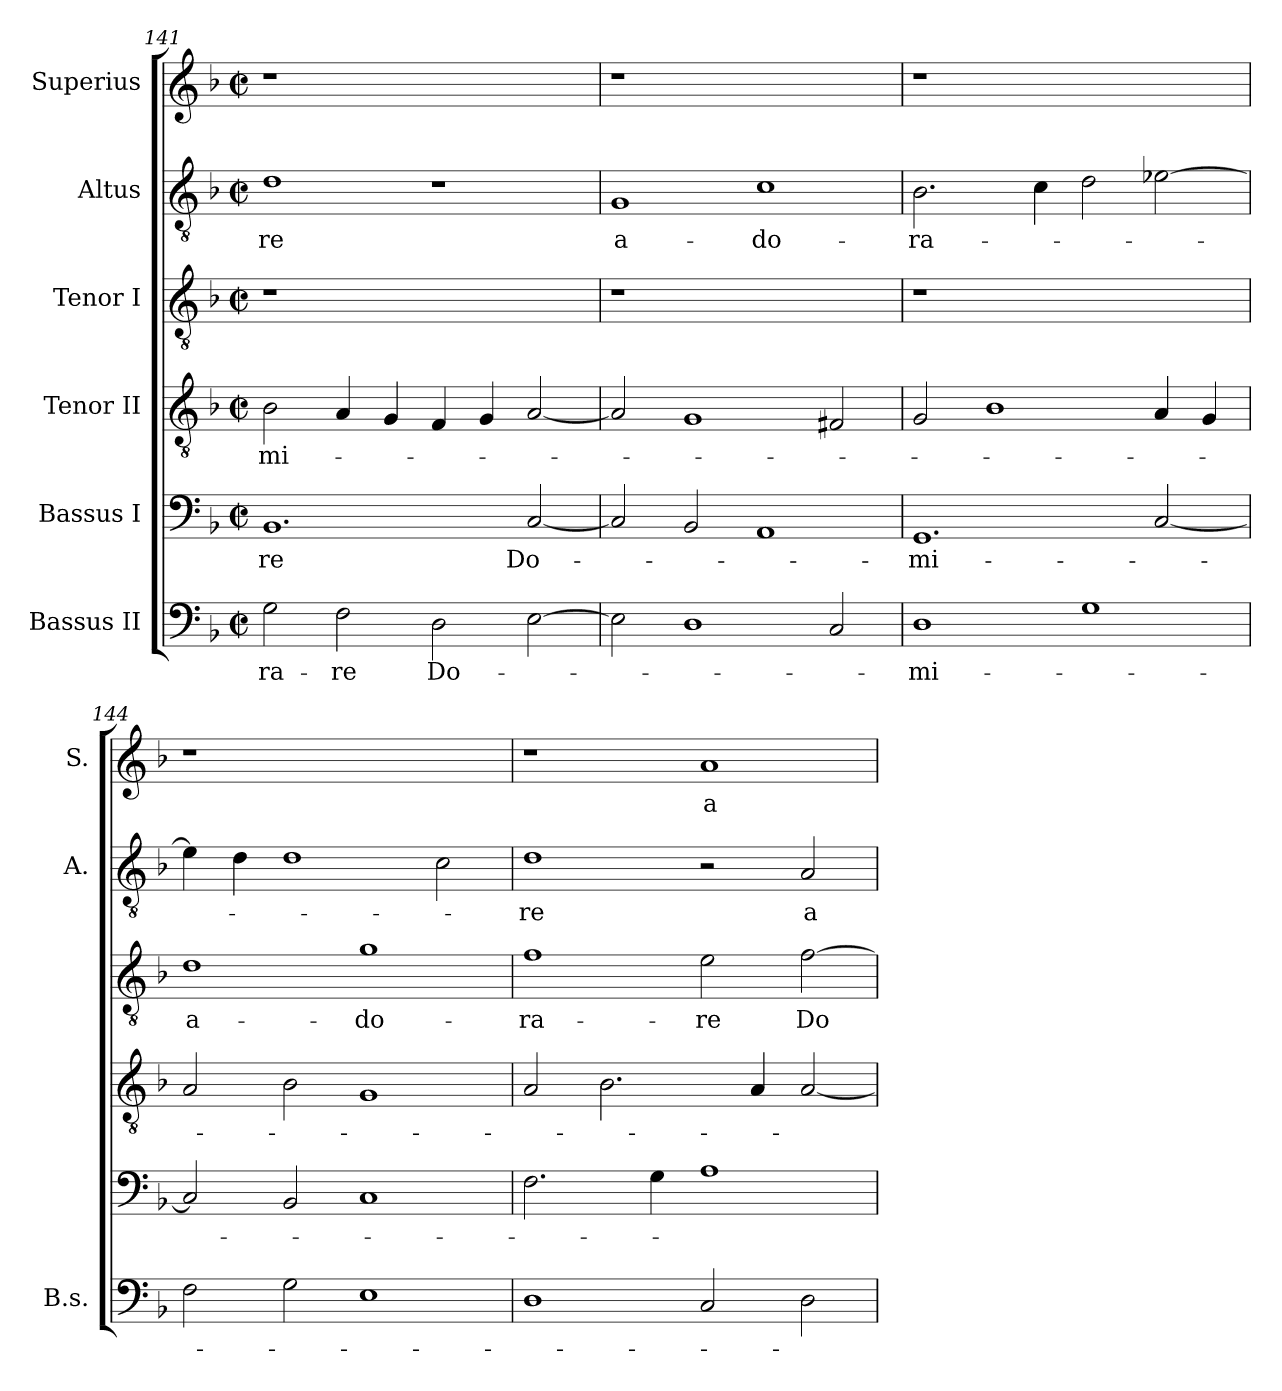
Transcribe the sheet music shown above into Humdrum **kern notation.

**kern	**text	**kern	**text	**kern	**text	**kern	**text	**kern	**text	**kern	**text
*part6	*part6	*part5	*part5	*part4	*part4	*part3	*part3	*part2	*part2	*part1	*part1
*staff6	*staff6	*staff5	*staff5	*staff4	*staff4	*staff3	*staff3	*staff2	*staff2	*staff1	*staff1
*I"Bassus II	*	*I"Bassus I	*	*I"Tenor II	*	*I"Tenor I	*	*I"Altus	*	*I"Superius	*
*I'B.s.	*	*	*	*	*	*	*	*I'A.	*	*I'S.	*
*clefF4	*	*clefF4	*	*clefGv2	*	*clefGv2	*	*clefGv2	*	*clefG2	*
*	*	*	*	*ITrd7c12	*	*ITrd7c12	*	*ITrd7c12	*	*	*
*k[b-]	*	*k[b-]	*	*k[b-]	*	*k[b-]	*	*k[b-]	*	*k[b-]	*
*F:	*	*F:	*	*F:	*	*F:	*	*F:	*	*F:	*
*M2/2	*	*M2/2	*	*M2/2	*	*M2/2	*	*M2/2	*	*M2/2	*
*met(c|)	*	*met(c|)	*	*met(c|)	*	*met(c|)	*	*met(c|)	*	*met(c|)	*
=141	=141	=141	=141	=141	=141	=141	=141	=141	=141	=141	=141
!	!LO:LY:b:color=#000000	!	!	!	!	!	!	!	!	!	!
!	!	!	!LO:LY:b:color=#000000	!	!	!	!	!	!	!	!
!	!	!	!	!	!LO:LY:b:color=#000000	!LO:N:vis=1	!	!	!	!	!
!	!	!	!	!	!	!	!	!	!LO:LY:b:color=#000000	!LO:N:vis=1	!
2Gi\	-ra-	1.BB-i	-re	2BB-i\	-mi-	1r	.	1Di	-re	1r	.
!	!LO:LY:b:color=#000000	!	!	!	!	!	!	!	!	!	!
2Fi\	-re	.	.	4AAi/	.	.	.	.	.	.	.
.	.	.	.	4GGi/	.	.	.	.	.	.	.
!	!LO:LY:b:color=#000000	!	!	!	!	!	!	!	!	!	!
2Di\	Do-	.	.	4FFi/	.	1ryy	.	1r	.	1ryy	.
.	.	.	.	4GGi/	.	.	.	.	.	.	.
!	!	!	!LO:LY:b:color=#000000	!	!	!	!	!	!	!	!
[>2Ei\	.	[<2Ci/	Do-	[<2AAi/	.	.	.	.	.	.	.
=142	=142	=142	=142	=142	=142	=142	=142	=142	=142	=142	=142
!	!	!	!	!	!	!LO:N:vis=1	!	!	!	!	!
!	!	!	!	!	!	!	!	!	!LO:LY:b:color=#000000	!LO:N:vis=1	!
2Ei\]	.	2Ci/]	.	2AAi/]	.	1r	.	1GGi	a-	1r	.
1Di	.	2BB-i/	.	1GGi	.	.	.	.	.	.	.
!	!	!	!	!	!	!	!	!	!LO:LY:b:color=#000000	!	!
.	.	1AAi	.	.	.	1ryy	.	1Ci	-do-	1ryy	.
2Ci/	.	.	.	2FF#Xi/	.	.	.	.	.	.	.
=143	=143	=143	=143	=143	=143	=143	=143	=143	=143	=143	=143
!	!LO:LY:b:color=#000000	!	!	!	!	!	!	!	!	!	!
!	!	!	!LO:LY:b:color=#000000	!	!	!LO:N:vis=1	!	!	!	!	!
!	!	!	!	!	!	!	!	!	!LO:LY:b:color=#000000	!LO:N:vis=1	!
1Di	-mi-	1.GGi	-mi-	2GGi/	.	1r	.	2.BB-i\	-ra-	1r	.
.	.	.	.	1BB-i	.	.	.	.	.	.	.
.	.	.	.	.	.	.	.	4Ci\	.	.	.
1Gi	.	.	.	.	.	1ryy	.	2Di\	.	1ryy	.
.	.	[<2Ci/	.	4AAi/	.	.	.	[>2E-Xi\	.	.	.
.	.	.	.	4GGi/	.	.	.	.	.	.	.
!!LO:LB:g=z
=144	=144	=144	=144	=144	=144	=144	=144	=144	=144	=144	=144
!	!	!	!	!	!	!	!LO:LY:b:color=#000000	!	!	!LO:N:vis=1	!
2Fi\	.	2Ci/]	.	2AAi/	.	1Di	a-	4E-i\]	.	1r	.
.	.	.	.	.	.	.	.	4Di\	.	.	.
2Gi\	.	2BB-i/	.	2BB-i\	.	.	.	1Di	.	.	.
!	!	!	!	!	!	!	!LO:LY:b:color=#000000	!	!	!	!
1Ei	.	1Ci	.	1GGi	.	1Gi	-do-	.	.	1ryy	.
.	.	.	.	.	.	.	.	2Ci\	.	.	.
=145	=145	=145	=145	=145	=145	=145	=145	=145	=145	=145	=145
!	!	!	!	!	!	!	!LO:LY:b:color=#000000	!	!	!	!
!	!	!	!	!	!	!	!	!	!LO:LY:b:color=#000000	!	!
1Di	.	2.Fi\	.	2AAi/	.	1Fi	-ra-	1Di	-re	1r	.
.	.	.	.	2.BB-i\	.	.	.	.	.	.	.
.	.	4Gi\	.	.	.	.	.	.	.	.	.
!	!	!	!	!	!	!	!LO:LY:b:color=#000000	!	!	!	!
!	!	!	!	!	!	!	!	!	!	!	!LO:LY:b:color=#000000
2Ci/	.	1Ai	.	.	.	2Ei\	-re	2r	.	1ai	a-
.	.	.	.	4AAi/	.	.	.	.	.	.	.
!	!	!	!	!	!	!	!LO:LY:b:color=#000000	!	!	!	!
!	!	!	!	!	!	!	!	!	!LO:LY:b:color=#000000	!	!
2Di\	.	.	.	[<2AAi/	.	[>2Fi\	Do-	2AAi/	a-	.	.
=	=	=	=	=	=	=	=	=	=	=	=
*-	*-	*-	*-	*-	*-	*-	*-	*-	*-	*-	*-
